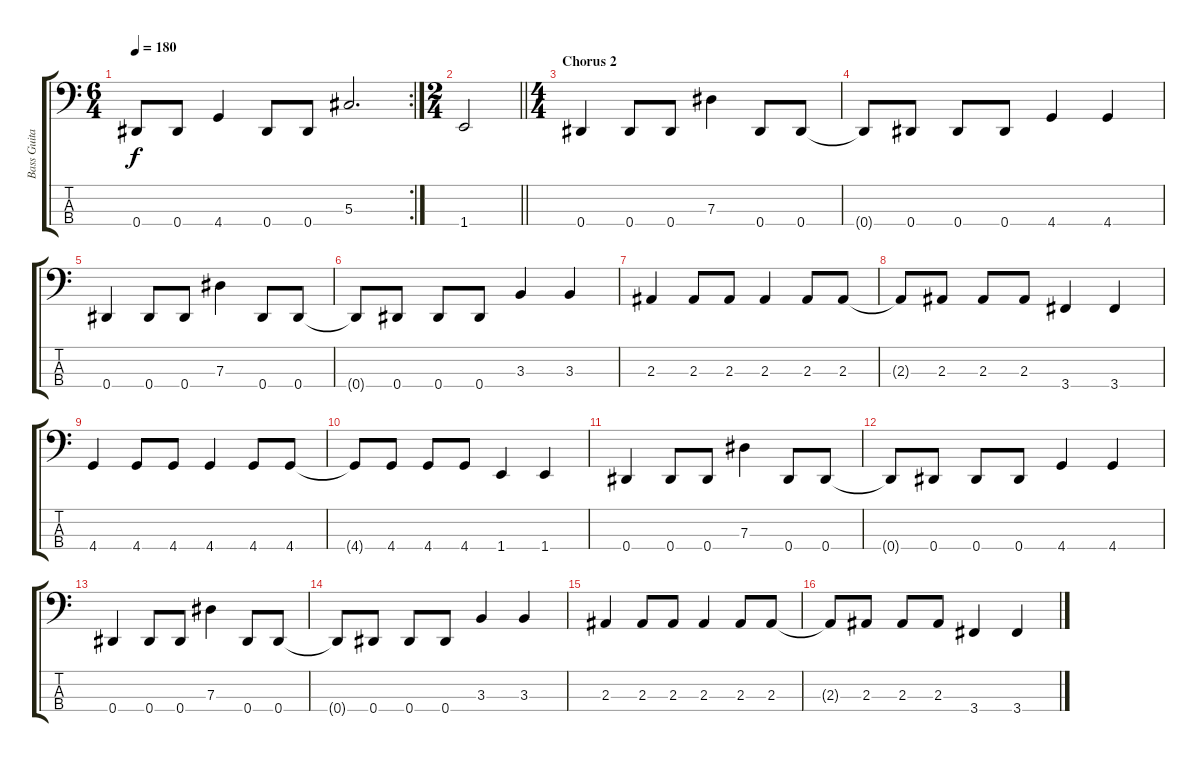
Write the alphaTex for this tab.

\track ("Bass Guitar" "Bass Guita") {instrument electricbassfinger}
\staff {score tabs}
\tuning (Gb2 Db2 Ab1 Eb1) {hide}
\rc 2
\ts (6 4)
\tempo 180
\clef f4
\ks c
0.4.8{dy f} 0.4.8 4.4.4 0.4.8 0.4.8 5.3.2{d} |
\ts (2 4)
\barLineRight lightlight
1.4.2 |
\ts (4 4)
\section ("" "Chorus 2")
0.4.4 0.4.8 0.4.8 7.3.4 0.4.8 0.4.8 |
0.4{t}.8 0.4.8 0.4.8 0.4.8 4.4.4 4.4.4 |
0.4.4 0.4.8 0.4.8 7.3.4 0.4.8 0.4.8 |
0.4{t}.8 0.4.8 0.4.8 0.4.8 3.3.4 3.3.4 |
2.3.4 2.3.8 2.3.8 2.3.4 2.3.8 2.3.8 |
2.3{t}.8 2.3.8 2.3.8 2.3.8 3.4.4 3.4.4 |
4.4.4 4.4.8 4.4.8 4.4.4 4.4.8 4.4.8 |
4.4{t}.8 4.4.8 4.4.8 4.4.8 1.4.4 1.4.4 |
0.4.4 0.4.8 0.4.8 7.3.4 0.4.8 0.4.8 |
0.4{t}.8 0.4.8 0.4.8 0.4.8 4.4.4 4.4.4 |
0.4.4 0.4.8 0.4.8 7.3.4 0.4.8 0.4.8 |
0.4{t}.8 0.4.8 0.4.8 0.4.8 3.3.4 3.3.4 |
2.3.4 2.3.8 2.3.8 2.3.4 2.3.8 2.3.8 |
2.3{t}.8 2.3.8 2.3.8 2.3.8 3.4.4 3.4.4
